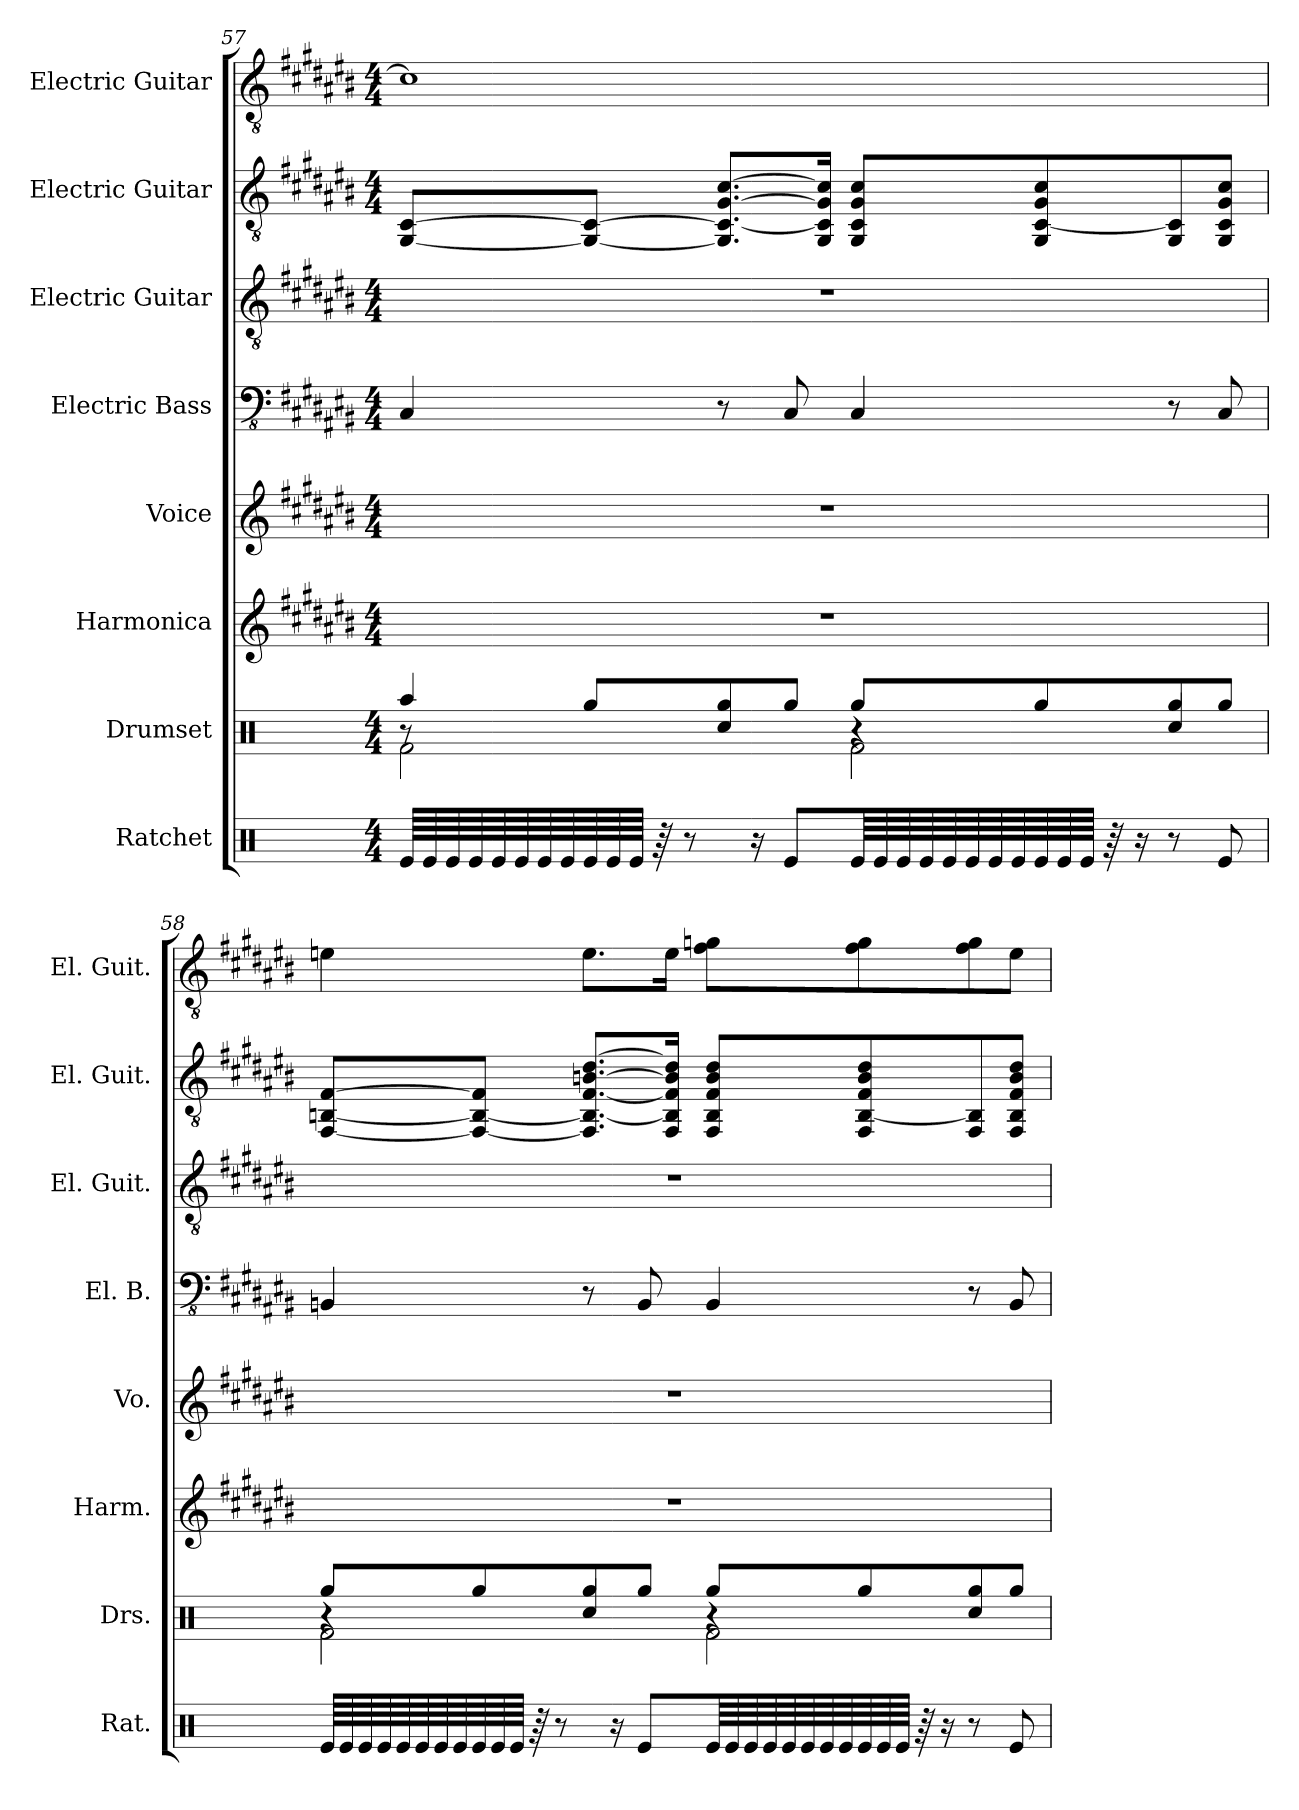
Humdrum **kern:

**kern	**kern	**kern	**kern	**kern	**kern	**kern	**kern
*part8	*part7	*part6	*part5	*part4	*part3	*part2	*part1
*staff8	*staff7	*staff6	*staff5	*staff4	*staff3	*staff2	*staff1
*I"Ratchet	*I"Drumset	*I"Harmonica	*I"Voice	*I"Electric Bass	*I"Electric Guitar	*I"Electric Guitar	*I"Electric Guitar
*I'Rat.	*I'Drs.	*I'Harm.	*I'Vo.	*I'El. B.	*I'El. Guit.	*I'El. Guit.	*I'El. Guit.
!!LO:PB:g=z
*clefX	*clefX	*clefG2	*clefG2	*clefFv4	*clefGv2	*clefGv2	*clefGv2
*k[]	*k[]	*k[f#c#g#d#a#e#b#]	*k[f#c#g#d#a#e#b#]	*k[f#c#g#d#a#e#b#]	*k[f#c#g#d#a#e#b#]	*k[f#c#g#d#a#e#b#]	*k[f#c#g#d#a#e#b#]
*M4/4	*M4/4	*M4/4	*M4/4	*M4/4	*M4/4	*M4/4	*M4/4
=57	=57	=57	=57	=57	=57	=57	=57
*	*^	*	*	*	*	*	*
*	*	*^	*	*	*	*	*	*
64Re/LLLL	4Raa/	2Rf\	8r	1r	1r	4CC#/	1r	[8GG#/ [8C#/L	1c#]
64Re/	.	.	.	.	.	.	.	.	.
64Re/	.	.	.	.	.	.	.	.	.
64Re/	.	.	.	.	.	.	.	.	.
64Re/	.	.	.	.	.	.	.	.	.
64Re/	.	.	.	.	.	.	.	.	.
64Re/	.	.	.	.	.	.	.	.	.
64Re/	.	.	.	.	.	.	.	.	.
64Re/	.	.	8Rgg/L	.	.	.	.	8GG#/_ 8C#/_J	.
64Re/	.	.	.	.	.	.	.	.	.
64Re/JJJJ	.	.	.	.	.	.	.	.	.
64r	.	.	.	.	.	.	.	.	.
8r	.	.	.	.	.	.	.	.	.
.	4Rcc/	.	8Rgg/	.	.	8r	.	8.GG#/] 8.C#/_ [8.G#/ [8.c#/L	.
16r	.	.	.	.	.	.	.	.	.
8Re/L	.	.	8Rgg/J	.	.	8CC#/	.	.	.
.	.	.	.	.	.	.	.	16GG#/ 16C#/] 16G#/] 16c#/]Jk	.
64Re/LLL	4r	2Rf\	8Rgg/L	.	.	4CC#/	.	8GG#/ 8C#/ 8G#/ 8c#/L	.
64Re/	.	.	.	.	.	.	.	.	.
64Re/	.	.	.	.	.	.	.	.	.
64Re/	.	.	.	.	.	.	.	.	.
64Re/	.	.	.	.	.	.	.	.	.
64Re/	.	.	.	.	.	.	.	.	.
64Re/	.	.	.	.	.	.	.	.	.
64Re/	.	.	.	.	.	.	.	.	.
64Re/	.	.	8Rgg/	.	.	.	.	8GG#/ [8C#/ 8G#/ 8c#/	.
64Re/	.	.	.	.	.	.	.	.	.
64Re/JJJJ	.	.	.	.	.	.	.	.	.
64r	.	.	.	.	.	.	.	.	.
16r	.	.	.	.	.	.	.	.	.
8r	4Rcc/	.	8Rgg/	.	.	8r	.	8GG#/ 8C#/]	.
8Re/	.	.	8Rgg/J	.	.	8CC#/	.	8GG#/ 8C#/ 8G#/ 8c#/J	.
!!LO:PB:g=z
=58	=58	=58	=58	=58	=58	=58	=58	=58	=58
64Re/LLLL	4r	2Rf\	8Rgg/L	1r	1r	4BBBn/	1r	[8FF#/ [8BBn/ [8F#/L	4en\
64Re/	.	.	.	.	.	.	.	.	.
64Re/	.	.	.	.	.	.	.	.	.
64Re/	.	.	.	.	.	.	.	.	.
64Re/	.	.	.	.	.	.	.	.	.
64Re/	.	.	.	.	.	.	.	.	.
64Re/	.	.	.	.	.	.	.	.	.
64Re/	.	.	.	.	.	.	.	.	.
64Re/	.	.	8Rgg/	.	.	.	.	8FF#/_ 8BB/_ 8F#/]J	.
64Re/	.	.	.	.	.	.	.	.	.
64Re/JJJJ	.	.	.	.	.	.	.	.	.
64r	.	.	.	.	.	.	.	.	.
8r	.	.	.	.	.	.	.	.	.
.	4Rcc/	.	8Rgg/	.	.	8r	.	8.FF#/] 8.BB/_ [8.F#/ [8.Bn/ [8.d#/L	8.e\L
16r	.	.	.	.	.	.	.	.	.
8Re/L	.	.	8Rgg/J	.	.	8BBB/	.	.	.
.	.	.	.	.	.	.	.	16FF#/ 16BB/] 16F#/] 16B/] 16d#/]Jk	16e\Jk
64Re/LLL	4r	2Rf\	8Rgg/L	.	.	4BBB/	.	8FF#/ 8BB/ 8F#/ 8B/ 8d#/L	8f#\ 8gn\L
64Re/	.	.	.	.	.	.	.	.	.
64Re/	.	.	.	.	.	.	.	.	.
64Re/	.	.	.	.	.	.	.	.	.
64Re/	.	.	.	.	.	.	.	.	.
64Re/	.	.	.	.	.	.	.	.	.
64Re/	.	.	.	.	.	.	.	.	.
64Re/	.	.	.	.	.	.	.	.	.
64Re/	.	.	8Rgg/	.	.	.	.	8FF#/ [8BB/ 8F#/ 8B/ 8d#/	8f#\ 8g\
64Re/	.	.	.	.	.	.	.	.	.
64Re/JJJJ	.	.	.	.	.	.	.	.	.
64r	.	.	.	.	.	.	.	.	.
16r	.	.	.	.	.	.	.	.	.
8r	4Rcc/	.	8Rgg/	.	.	8r	.	8FF#/ 8BB/]	8f#\ 8g\
8Re/	.	.	8Rgg/J	.	.	8BBB/	.	8FF#/ 8BB/ 8F#/ 8B/ 8d#/J	8e\J
*	*v	*v	*v	*	*	*	*	*	*
=	=	=	=	=	=	=	=
*-	*-	*-	*-	*-	*-	*-	*-
